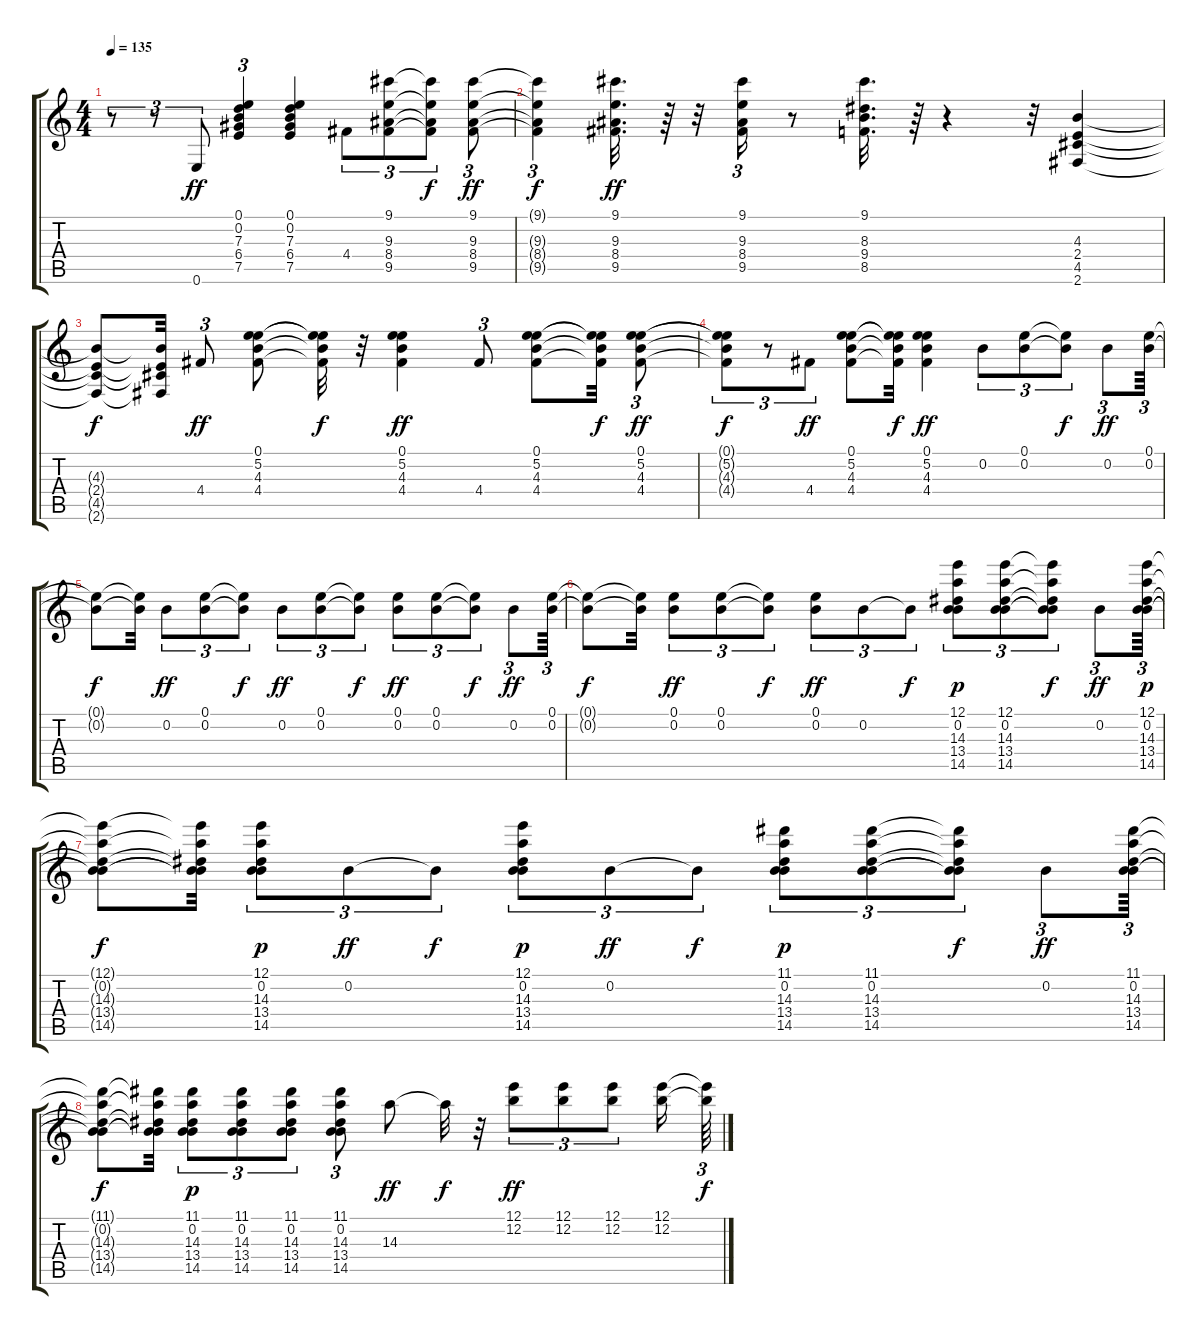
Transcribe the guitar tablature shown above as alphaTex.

\track "" {instrument distortionguitar}
\staff {score tabs}
\tuning (E4 B3 G3 D3 A2 E2) {hide}
\ts (4 4)
\tempo 135
\clef g2
\ks c
r.8{tu (3 2) dy ff} r.8{tu (3 2)} 0.6.8{tu (3 2)} (0.1 0.2 7.3 6.4 7.5).4{tu (3 2)} (0.1 0.2 7.3 6.4 7.5).4 4.4.8{tu (3 2)} (9.1 9.3 8.4 9.5).8{tu (3 2)} (9.1{t} 9.3{t} 8.4{t} 9.5{t}).8{tu (3 2) dy f} (9.1 9.3 8.4 9.5).8{tu (3 2) dy ff} |
(9.1{t} 9.3{t} 8.4{t} 9.5{t}).4{tu (3 2) dy f} (9.1 9.3 8.4 9.5).32{d dy ff} r.64 r.32 (9.1 9.3 8.4 9.5).16{tu (3 2)} r.8 (9.1 8.3 9.4 8.5).32{d} r.64 r.4 r.32 (4.3 2.4 4.5 2.6).4 |
(4.3{t} 2.4{t} 4.5{t} 2.6{t}).8{dy f} (4.3{t} 2.4{t} 4.5{t} 2.6{t}).32 4.4.8{tu (3 2) dy ff} (0.1 5.2 4.3 4.4).8 (0.1{t} 5.2{t} 4.3{t} 4.4{t}).32{dy f} r.32 (0.1 5.2 4.3 4.4).4{dy ff} 4.4.8{tu (3 2)} (0.1 5.2 4.3 4.4).8 (0.1{t} 5.2{t} 4.3{t} 4.4{t}).32{dy f} (0.1 5.2 4.3 4.4).8{tu (3 2) dy ff} |
(0.1{t} 5.2{t} 4.3{t} 4.4{t}).8{tu (3 2) dy f} r.8{tu (3 2)} 4.4.8{tu (3 2) dy ff} (0.1 5.2 4.3 4.4).8 (0.1{t} 5.2{t} 4.3{t} 4.4{t}).32{dy f} (0.1 5.2 4.3 4.4).4{dy ff} 0.2.8{tu (3 2)} (0.1 0.2).8{tu (3 2)} (0.1{t} 0.2{t}).8{tu (3 2) dy f} 0.2.8{tu (3 2) dy ff} (0.1 0.2).64{tu (3 2)} |
(0.1{t} 0.2{t}).8{dy f} (0.1{t} 0.2{t}).32 0.2.8{tu (3 2) dy ff} (0.1 0.2).8{tu (3 2)} (0.1{t} 0.2{t}).8{tu (3 2) dy f} 0.2.8{tu (3 2) dy ff} (0.1 0.2).8{tu (3 2)} (0.1{t} 0.2{t}).8{tu (3 2) dy f} (0.1 0.2).8{tu (3 2) dy ff} (0.1 0.2).8{tu (3 2)} (0.1{t} 0.2{t}).8{tu (3 2) dy f} 0.2.8{tu (3 2) dy ff} (0.1 0.2).64{tu (3 2)} |
(0.1{t} 0.2{t}).8{dy f} (0.1{t} 0.2{t}).32 (0.1 0.2).8{tu (3 2) dy ff} (0.1 0.2).8{tu (3 2)} (0.1{t} 0.2{t}).8{tu (3 2) dy f} (0.1 0.2).8{tu (3 2) dy ff} 0.2.8{tu (3 2)} 0.2{t}.8{tu (3 2) dy f} (12.1 0.2 14.3 13.4 14.5).8{tu (3 2) dy p} (12.1 0.2 14.3 13.4 14.5).8{tu (3 2)} (12.1{t} 0.2{t} 14.3{t} 13.4{t} 14.5{t}).8{tu (3 2) dy f} 0.2.8{tu (3 2) dy ff} (12.1 0.2 14.3 13.4 14.5).64{tu (3 2) dy p} |
(12.1{t} 0.2{t} 14.3{t} 13.4{t} 14.5{t}).8{dy f} (12.1{t} 0.2{t} 14.3{t} 13.4{t} 14.5{t}).32 (12.1 0.2 14.3 13.4 14.5).8{tu (3 2) dy p} 0.2.8{tu (3 2) dy ff} 0.2{t}.8{tu (3 2) dy f} (12.1 0.2 14.3 13.4 14.5).8{tu (3 2) dy p} 0.2.8{tu (3 2) dy ff} 0.2{t}.8{tu (3 2) dy f} (11.1 0.2 14.3 13.4 14.5).8{tu (3 2) dy p} (11.1 0.2 14.3 13.4 14.5).8{tu (3 2)} (11.1{t} 0.2{t} 14.3{t} 13.4{t} 14.5{t}).8{tu (3 2) dy f} 0.2.8{tu (3 2) dy ff} (11.1 0.2 14.3 13.4 14.5).64{tu (3 2)} |
(11.1{t} 0.2{t} 14.3{t} 13.4{t} 14.5{t}).8{dy f} (11.1{t} 0.2{t} 14.3{t} 13.4{t} 14.5{t}).32 (11.1 0.2 14.3 13.4 14.5).8{tu (3 2) dy p} (11.1 0.2 14.3 13.4 14.5).8{tu (3 2)} (11.1 0.2 14.3 13.4 14.5).8{tu (3 2)} (11.1 0.2 14.3 13.4 14.5).8{tu (3 2)} 14.3.8{dy ff} 14.3{t}.32{dy f} r.32 (12.1 12.2).8{tu (3 2) dy ff} (12.1 12.2).8{tu (3 2)} (12.1 12.2).8{tu (3 2)} (12.1 12.2).16 (12.1{t} 12.2{t}).64{tu (3 2) dy f}
